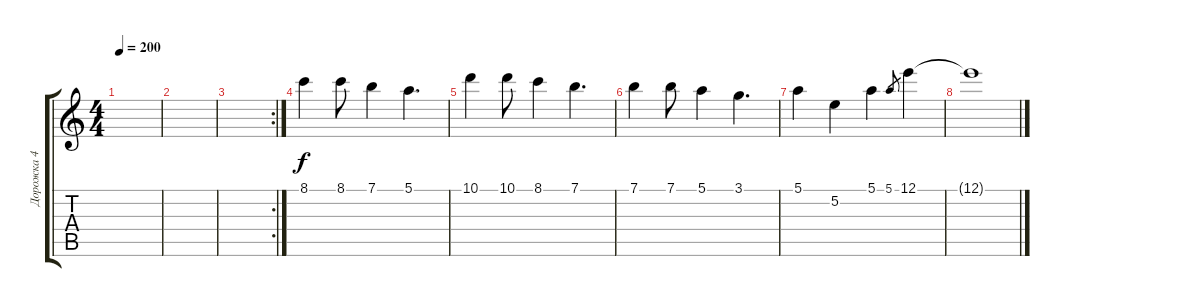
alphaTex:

\track ("Дорожка 4" "Дорожка 4") {instrument acousticguitarsteel}
\staff {score tabs}
\tuning (E4 B3 G3 D3 A2 E2) {hide}
\ts (4 4)
\tempo 200
\clef g2
\ks c
|
|
\rc 2
|
8.1.4 8.1.8 7.1.4 5.1.4{d} |
10.1.4 10.1.8 8.1.4 7.1.4{d} |
7.1.4 7.1.8 5.1.4 3.1.4{d} |
5.1.4 5.2.4 5.1.4 5.1.8{gr} 12.1.4 |
12.1{t}.1
